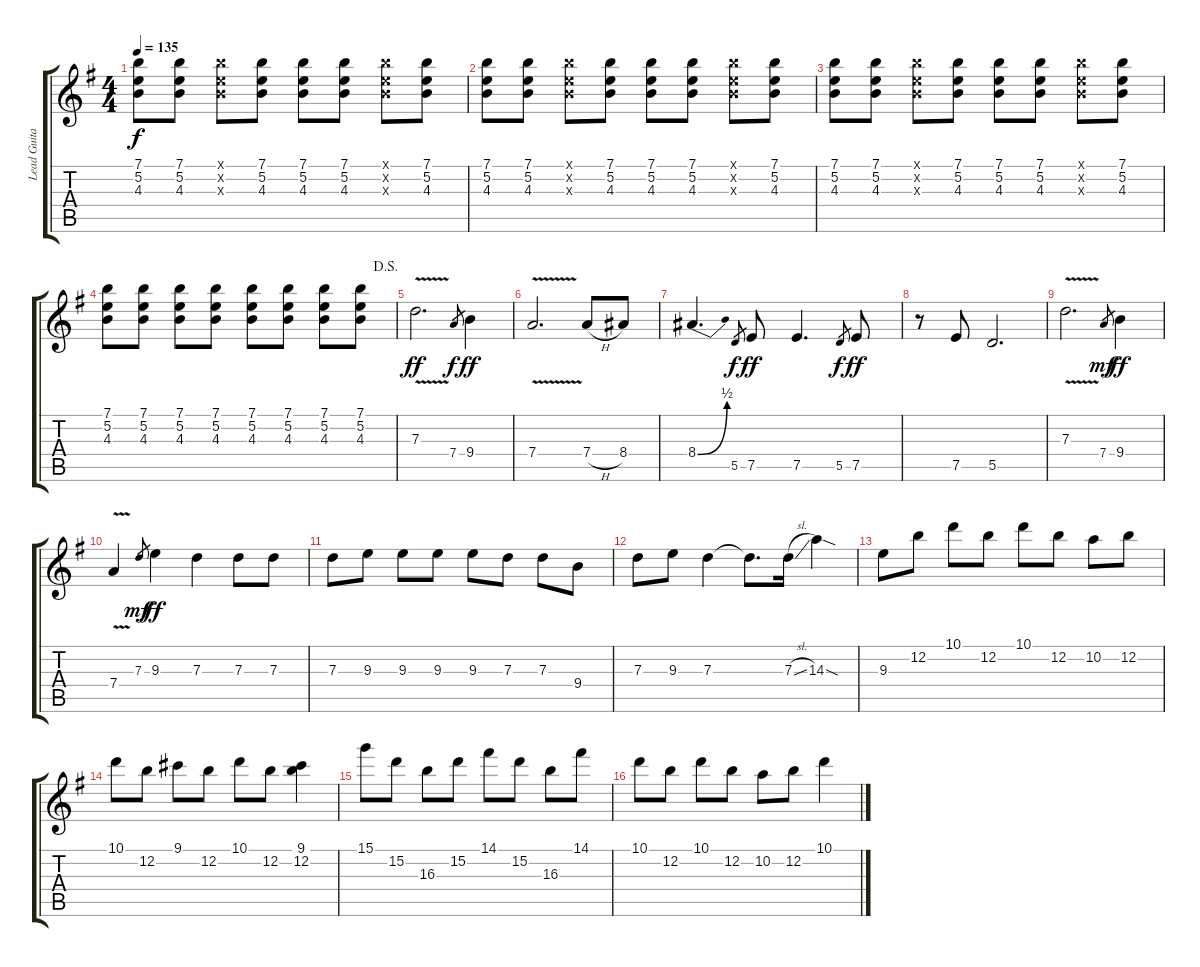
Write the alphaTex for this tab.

\track ("Lead Guitar" "Lead Guita") {instrument distortionguitar}
\staff {score tabs}
\tuning (E4 B3 G3 D3 A2 E2) {hide}
\ts (4 4)
\tempo 135
\clef g2
\ks g
(7.1 5.2 4.3).8{dy f} (7.1 5.2 4.3).8 (7.1{x} 5.2{x} 4.3{x}).8 (7.1 5.2 4.3).8 (7.1 5.2 4.3).8 (7.1 5.2 4.3).8 (7.1{x} 5.2{x} 4.3{x}).8 (7.1 5.2 4.3).8 |
(7.1 5.2 4.3).8 (7.1 5.2 4.3).8 (7.1{x} 5.2{x} 4.3{x}).8 (7.1 5.2 4.3).8 (7.1 5.2 4.3).8 (7.1 5.2 4.3).8 (7.1{x} 5.2{x} 4.3{x}).8 (7.1 5.2 4.3).8 |
(7.1 5.2 4.3).8 (7.1 5.2 4.3).8 (7.1{x} 5.2{x} 4.3{x}).8 (7.1 5.2 4.3).8 (7.1 5.2 4.3).8 (7.1 5.2 4.3).8 (7.1{x} 5.2{x} 4.3{x}).8 (7.1 5.2 4.3).8 |
\jump dalsegno
(7.1 5.2 4.3).8 (7.1 5.2 4.3).8 (7.1 5.2 4.3).8 (7.1 5.2 4.3).8 (7.1 5.2 4.3).8 (7.1 5.2 4.3).8 (7.1 5.2 4.3).8 (7.1 5.2 4.3).8 |
7.3{v}.2{d dy ff} 7.4.8{gr dy f} 9.4.4{dy ff} |
7.4{v}.2{d} 7.4{h}.8 8.4.8 |
8.4{be (bend 0 0 60 2)}.4{d} 5.5.8{gr dy f} 7.5.8{dy ff} 7.5.4{d} 5.5.8{gr dy f} 7.5.8{dy ff} |
r.8 7.5.8 5.5.2{d} |
7.3{v}.2{d} 7.4.8{gr dy mf} 9.4.4{dy ff} |
7.4{v}.4 7.3.8{gr dy mf} 9.3.4{dy ff} 7.3.4 7.3.8 7.3.8 |
7.3.8 9.3.8 9.3.8 9.3.8 9.3.8 7.3.8 7.3.8 9.4.8 |
7.3.8 9.3.8 7.3.4 7.3{t}.8{d} 7.3{sl}.16 14.3{sod}.4 |
9.3.8 12.2.8 10.1.8 12.2.8 10.1.8 12.2.8 10.2.8 12.2.8 |
10.1.8 12.2.8 9.1.8 12.2.8 10.1.8 12.2.8 (9.1 12.2).4 |
15.1.8 15.2.8 16.3.8 15.2.8 14.1.8 15.2.8 16.3.8 14.1.8 |
10.1.8 12.2.8 10.1.8 12.2.8 10.2.8 12.2.8 10.1.4
